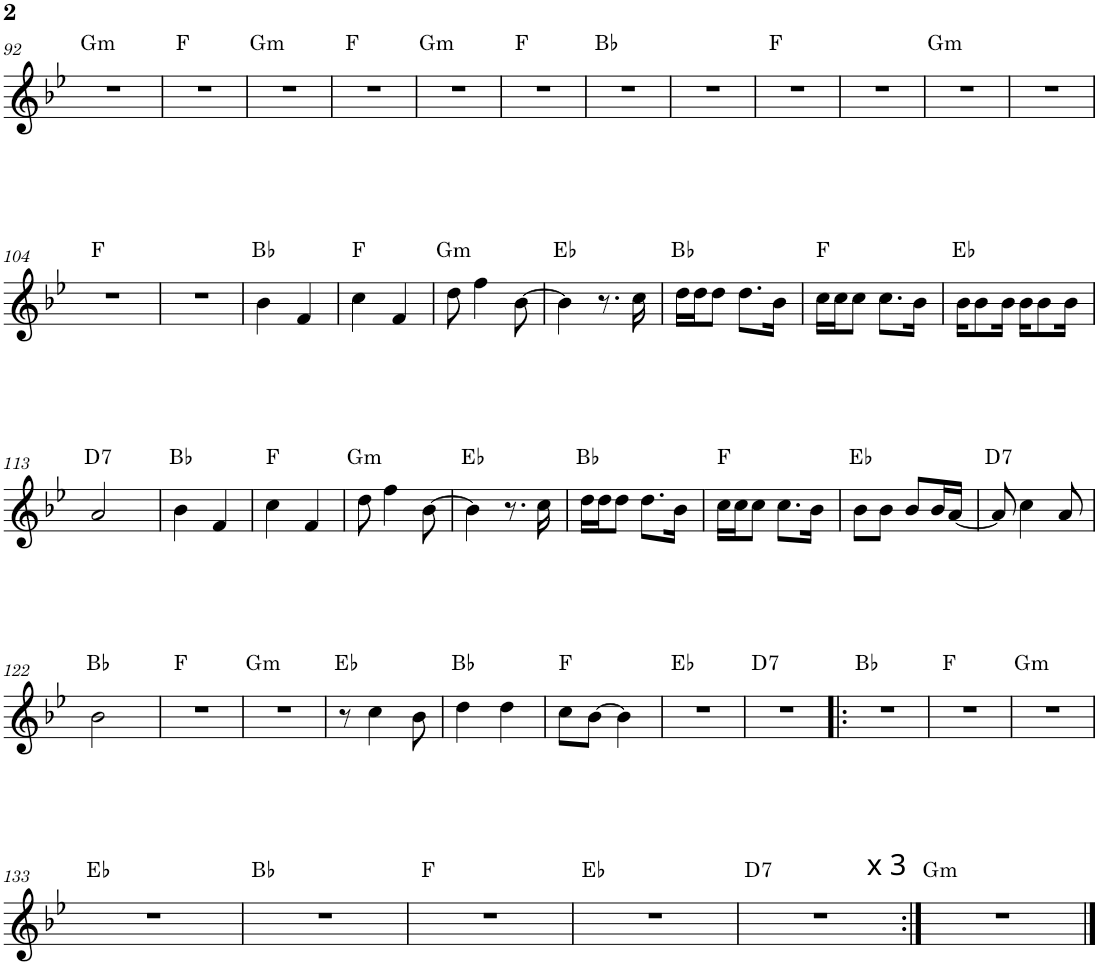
**kern	**harte
*part1	*part1
*staff1	*
*I"P1	*
!!LO:PB:g=z
*clefG2	*
*k[b-e-]	*
*g:	*
*M2/4	*
=92	=92
!	!LO:H:kt=m
2r	G:min
=93	=93
2r	F:maj
=94	=94
!	!LO:H:kt=m
2r	G:min
=95	=95
2r	F:maj
=96	=96
!	!LO:H:kt=m
2r	G:min
=97	=97
2r	F:maj
=98	=98
2r	Bb:maj
=99	=99
2r	.
=100	=100
2r	F:maj
=101	=101
2r	.
=102	=102
!	!LO:H:kt=m
2r	G:min
=103	=103
2r	.
!!LO:LB:g=z
=104	=104
2r	F:maj
=105	=105
2r	.
=106	=106
4b-\	Bb:maj
4f/	.
=107	=107
4cc\	F:maj
4f/	.
=108	=108
!	!LO:H:kt=m
8dd\	G:min
4ff\	.
[>8b-\	.
=109	=109
4b-\]	Eb:maj
8.r	.
16cc\	.
=110	=110
16dd\LL	Bb:maj
16dd\J	.
8dd\J	.
8.dd\L	.
16b-\Jk	.
=111	=111
16cc\LL	F:maj
16cc\J	.
8cc\J	.
8.cc\L	.
16b-\Jk	.
=112	=112
16b-\KL	Eb:maj
8b-\	.
16b-\Jk	.
16b-\KL	.
8b-\	.
16b-\Jk	.
!!LO:LB:g=z
=113	=113
!	!LO:H:kt=7
2a/	D:7
=114	=114
4b-\	Bb:maj
4f/	.
=115	=115
4cc\	F:maj
4f/	.
=116	=116
!	!LO:H:kt=m
8dd\	G:min
4ff\	.
[>8b-\	.
=117	=117
4b-\]	Eb:maj
8.r	.
16cc\	.
=118	=118
16dd\LL	Bb:maj
16dd\J	.
8dd\J	.
8.dd\L	.
16b-\Jk	.
=119	=119
16cc\LL	F:maj
16cc\J	.
8cc\J	.
8.cc\L	.
16b-\Jk	.
=120	=120
8b-\L	Eb:maj
8b-\J	.
8b-/L	.
16b-/L	.
[<16a/JJ	.
=121	=121
!	!LO:H:kt=7
8a/]	D:7
4cc\	.
8a/	.
!!LO:LB:g=z
=122	=122
2b-\	Bb:maj
=123	=123
2r	F:maj
=124	=124
!	!LO:H:kt=m
2r	G:min
=125	=125
8r	Eb:maj
4cc\	.
8b-\	.
=126	=126
4dd\	Bb:maj
4dd\	.
=127	=127
8cc\L	F:maj
[>8b-\J	.
4b-\]	.
=128	=128
2r	Eb:maj
=129	=129
!	!LO:H:kt=7
2r	D:7
=130!|:	=130!|:
2r	Bb:maj
=131	=131
2r	F:maj
=132	=132
!	!LO:H:kt=m
2r	G:min
!!LO:LB:g=z
=133	=133
2r	Eb:maj
=134	=134
2r	Bb:maj
=135	=135
2r	F:maj
=136	=136
2r	Eb:maj
=137	=137
*^	*
!	!	!LO:H:kt=7
2r	4.ryy	D:7
!	!LO:TX:a:t=x 3	!
.	8ryy	.
=138:|!	=138:|!	=138:|!
!	!	!LO:H:kt=m
*v	*v	*
2r	G:min
==	==
*-	*-
